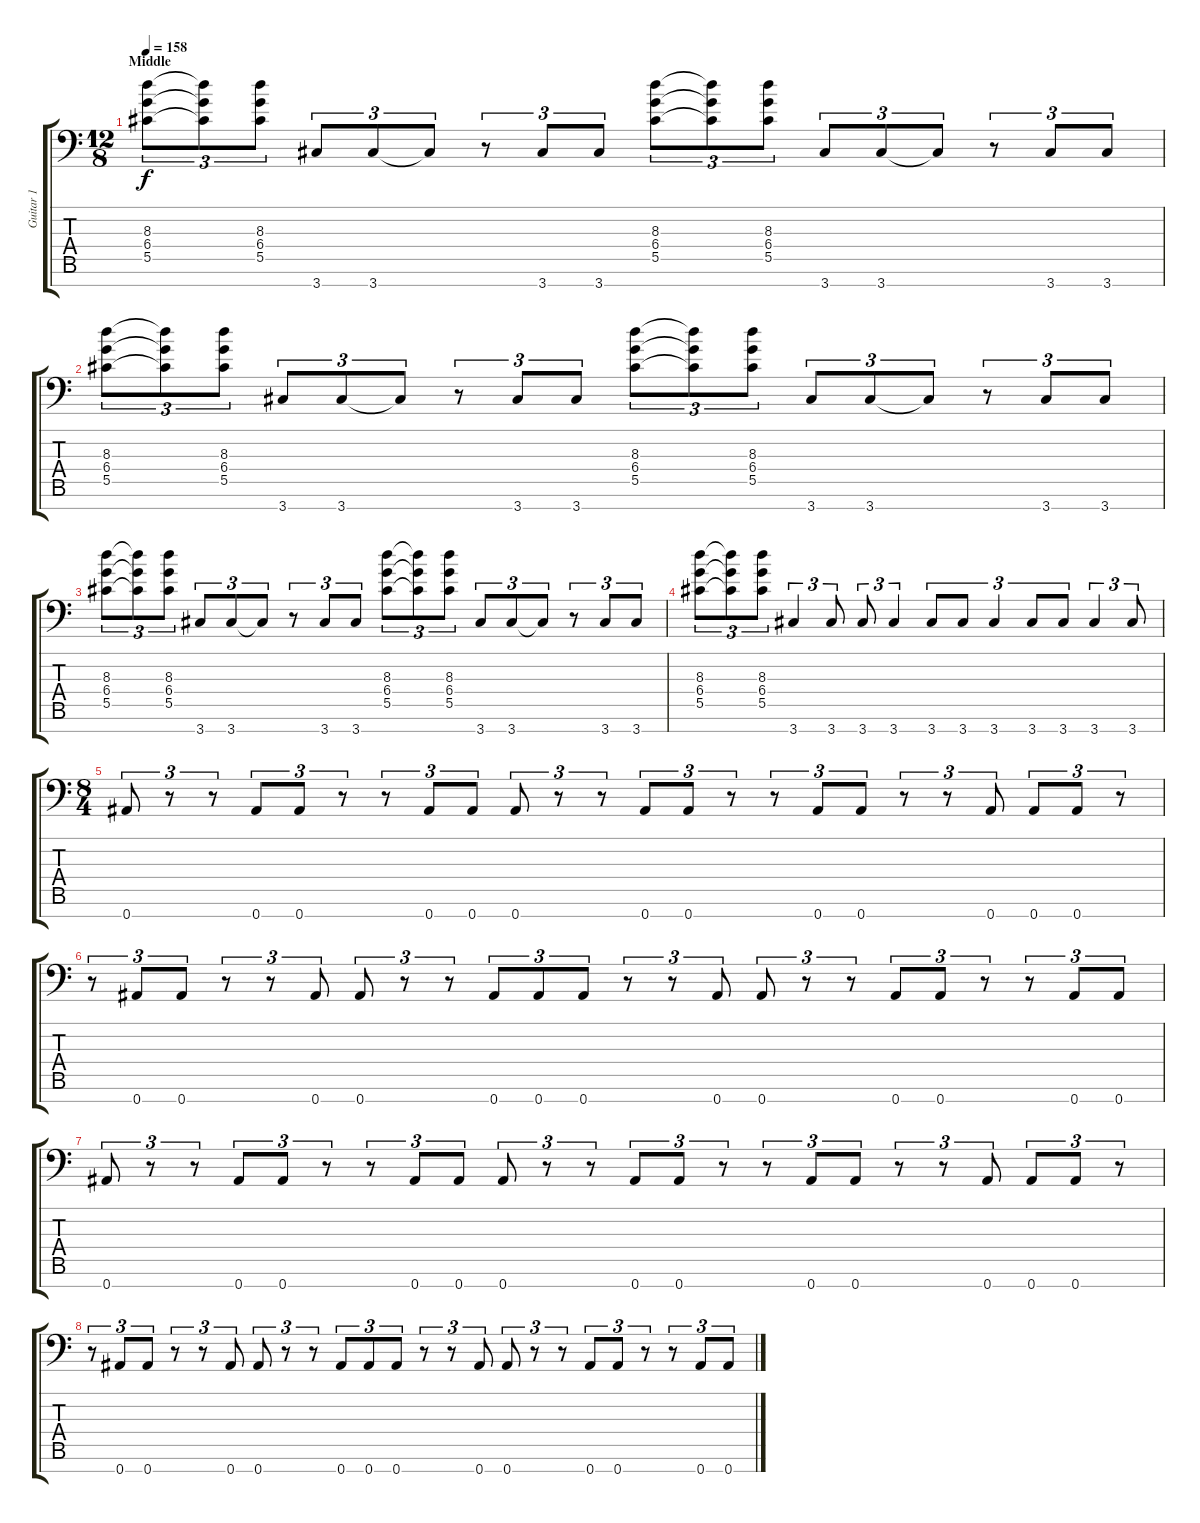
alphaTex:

\track ("Guitar 1" "Guitar 1") {instrument acousticguitarsteel}
\staff {score tabs}
\tuning (Eb4 Bb3 Gb3 Db3 Ab2 Eb2 Bb1) {hide}
\ts (12 8)
\section ("" "Middle")
\tempo 158
\clef f4
\ks c
(8.3 6.4 5.5).8{tu (3 2) dy f} (8.3{t} 6.4{t} 5.5{t}).8{tu (3 2)} (8.3 6.4 5.5).8{tu (3 2)} 3.7.8{tu (3 2)} 3.7.8{tu (3 2)} 3.7{t}.8{tu (3 2)} r.8{tu (3 2)} 3.7.8{tu (3 2)} 3.7.8{tu (3 2)} (8.3 6.4 5.5).8{tu (3 2)} (8.3{t} 6.4{t} 5.5{t}).8{tu (3 2)} (8.3 6.4 5.5).8{tu (3 2)} 3.7.8{tu (3 2)} 3.7.8{tu (3 2)} 3.7{t}.8{tu (3 2)} r.8{tu (3 2)} 3.7.8{tu (3 2)} 3.7.8{tu (3 2)} |
(8.3 6.4 5.5).8{tu (3 2)} (8.3{t} 6.4{t} 5.5{t}).8{tu (3 2)} (8.3 6.4 5.5).8{tu (3 2)} 3.7.8{tu (3 2)} 3.7.8{tu (3 2)} 3.7{t}.8{tu (3 2)} r.8{tu (3 2)} 3.7.8{tu (3 2)} 3.7.8{tu (3 2)} (8.3 6.4 5.5).8{tu (3 2)} (8.3{t} 6.4{t} 5.5{t}).8{tu (3 2)} (8.3 6.4 5.5).8{tu (3 2)} 3.7.8{tu (3 2)} 3.7.8{tu (3 2)} 3.7{t}.8{tu (3 2)} r.8{tu (3 2)} 3.7.8{tu (3 2)} 3.7.8{tu (3 2)} |
(8.3 6.4 5.5).8{tu (3 2)} (8.3{t} 6.4{t} 5.5{t}).8{tu (3 2)} (8.3 6.4 5.5).8{tu (3 2)} 3.7.8{tu (3 2)} 3.7.8{tu (3 2)} 3.7{t}.8{tu (3 2)} r.8{tu (3 2)} 3.7.8{tu (3 2)} 3.7.8{tu (3 2)} (8.3 6.4 5.5).8{tu (3 2)} (8.3{t} 6.4{t} 5.5{t}).8{tu (3 2)} (8.3 6.4 5.5).8{tu (3 2)} 3.7.8{tu (3 2)} 3.7.8{tu (3 2)} 3.7{t}.8{tu (3 2)} r.8{tu (3 2)} 3.7.8{tu (3 2)} 3.7.8{tu (3 2)} |
(8.3 6.4 5.5).8{tu (3 2)} (8.3{t} 6.4{t} 5.5{t}).8{tu (3 2)} (8.3 6.4 5.5).8{tu (3 2)} 3.7.4{tu (3 2)} 3.7.8{tu (3 2)} 3.7.8{tu (3 2)} 3.7.4{tu (3 2)} 3.7.8{tu (3 2)} 3.7.8{tu (3 2)} 3.7.4{tu (3 2)} 3.7.8{tu (3 2)} 3.7.8{tu (3 2)} 3.7.4{tu (3 2)} 3.7.8{tu (3 2)} |
\ts (8 4)
0.7.8{tu (3 2)} r.8{tu (3 2)} r.8{tu (3 2)} 0.7.8{tu (3 2)} 0.7.8{tu (3 2)} r.8{tu (3 2)} r.8{tu (3 2)} 0.7.8{tu (3 2)} 0.7.8{tu (3 2)} 0.7.8{tu (3 2)} r.8{tu (3 2)} r.8{tu (3 2)} 0.7.8{tu (3 2)} 0.7.8{tu (3 2)} r.8{tu (3 2)} r.8{tu (3 2)} 0.7.8{tu (3 2)} 0.7.8{tu (3 2)} r.8{tu (3 2)} r.8{tu (3 2)} 0.7.8{tu (3 2)} 0.7.8{tu (3 2)} 0.7.8{tu (3 2)} r.8{tu (3 2)} |
r.8{tu (3 2)} 0.7.8{tu (3 2)} 0.7.8{tu (3 2)} r.8{tu (3 2)} r.8{tu (3 2)} 0.7.8{tu (3 2)} 0.7.8{tu (3 2)} r.8{tu (3 2)} r.8{tu (3 2)} 0.7.8{tu (3 2)} 0.7.8{tu (3 2)} 0.7.8{tu (3 2)} r.8{tu (3 2)} r.8{tu (3 2)} 0.7.8{tu (3 2)} 0.7.8{tu (3 2)} r.8{tu (3 2)} r.8{tu (3 2)} 0.7.8{tu (3 2)} 0.7.8{tu (3 2)} r.8{tu (3 2)} r.8{tu (3 2)} 0.7.8{tu (3 2)} 0.7.8{tu (3 2)} |
0.7.8{tu (3 2)} r.8{tu (3 2)} r.8{tu (3 2)} 0.7.8{tu (3 2)} 0.7.8{tu (3 2)} r.8{tu (3 2)} r.8{tu (3 2)} 0.7.8{tu (3 2)} 0.7.8{tu (3 2)} 0.7.8{tu (3 2)} r.8{tu (3 2)} r.8{tu (3 2)} 0.7.8{tu (3 2)} 0.7.8{tu (3 2)} r.8{tu (3 2)} r.8{tu (3 2)} 0.7.8{tu (3 2)} 0.7.8{tu (3 2)} r.8{tu (3 2)} r.8{tu (3 2)} 0.7.8{tu (3 2)} 0.7.8{tu (3 2)} 0.7.8{tu (3 2)} r.8{tu (3 2)} |
r.8{tu (3 2)} 0.7.8{tu (3 2)} 0.7.8{tu (3 2)} r.8{tu (3 2)} r.8{tu (3 2)} 0.7.8{tu (3 2)} 0.7.8{tu (3 2)} r.8{tu (3 2)} r.8{tu (3 2)} 0.7.8{tu (3 2)} 0.7.8{tu (3 2)} 0.7.8{tu (3 2)} r.8{tu (3 2)} r.8{tu (3 2)} 0.7.8{tu (3 2)} 0.7.8{tu (3 2)} r.8{tu (3 2)} r.8{tu (3 2)} 0.7.8{tu (3 2)} 0.7.8{tu (3 2)} r.8{tu (3 2)} r.8{tu (3 2)} 0.7.8{tu (3 2)} 0.7.8{tu (3 2)}
